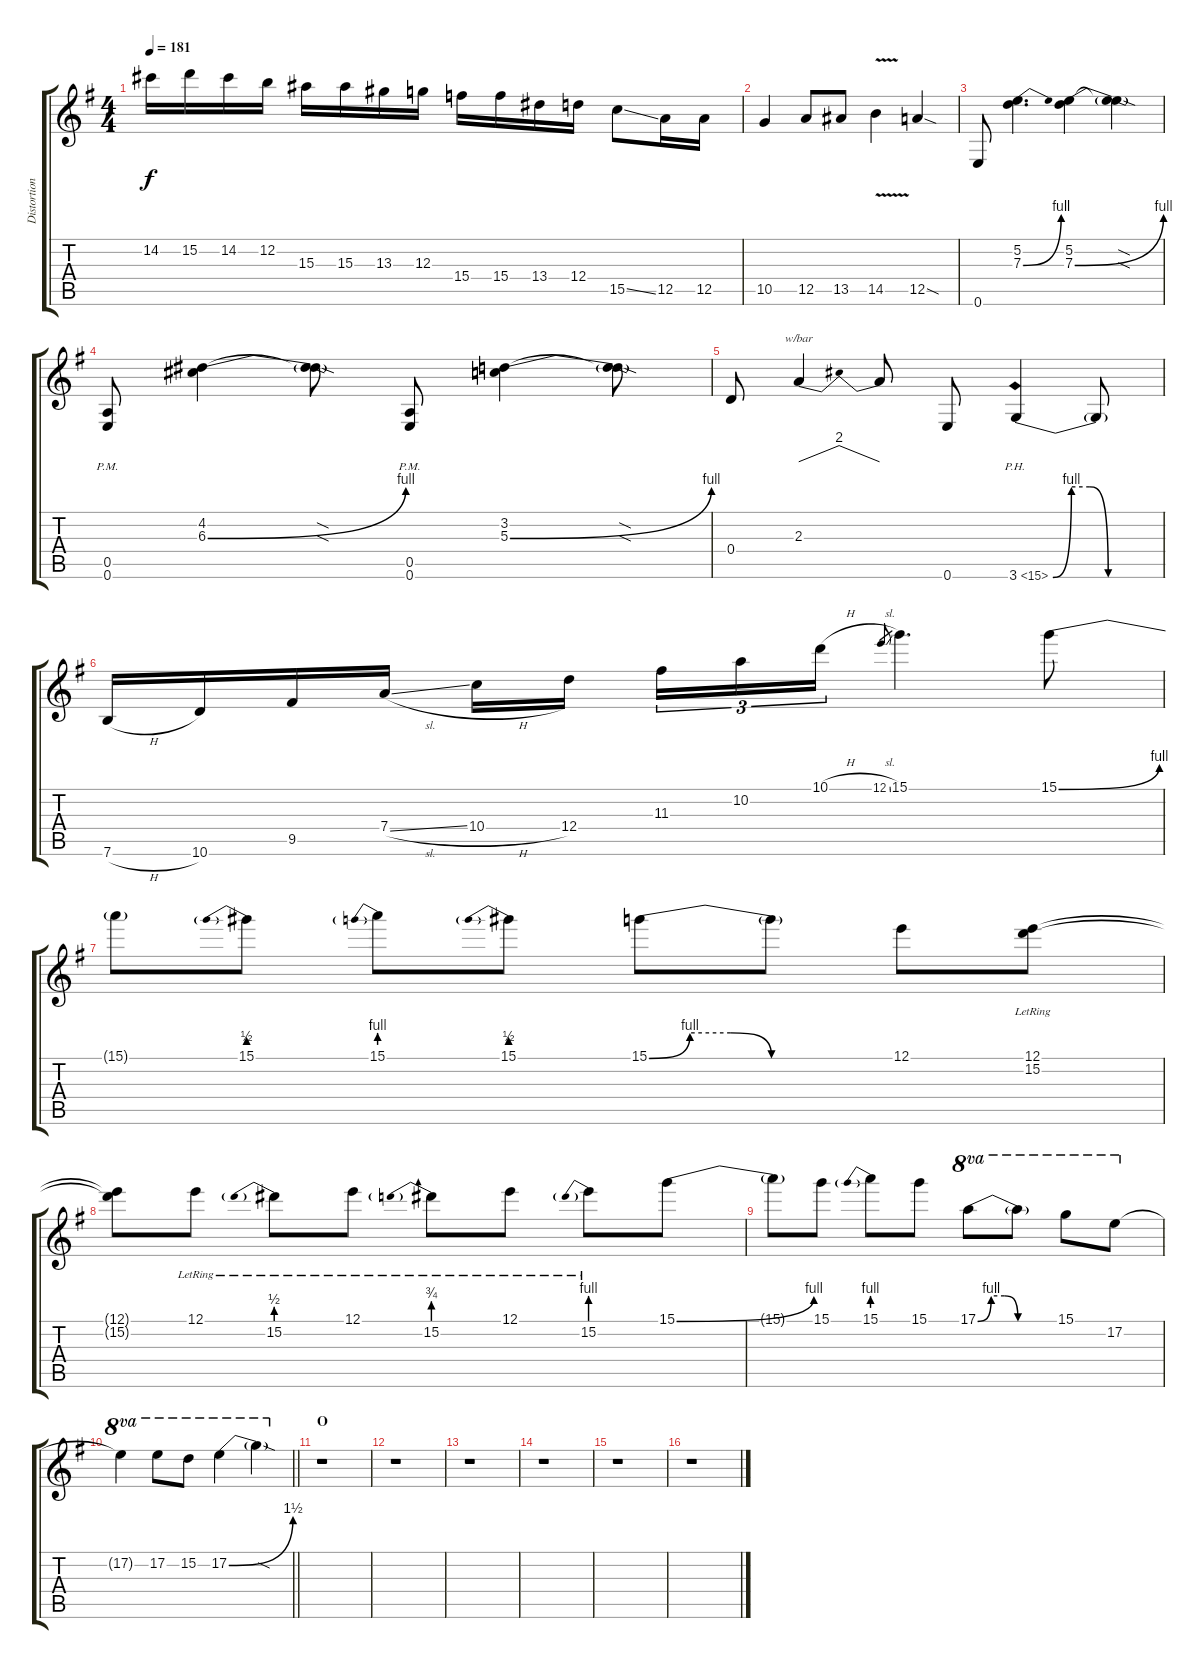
\track ("Distortion w/ Wah-wah 3" "Distortion") {instrument distortionguitar}
\staff {score tabs}
\tuning (E4 B3 G3 D3 A2 E2) {hide}
\ts (4 4)
\tempo 181
\clef g2
\ks g
14.2.16{dy f} 15.2.16 14.2.16 12.2.16 15.3.16 15.3.16 13.3.16 12.3.16 15.4.16 15.4.16 13.4.16 12.4.16 15.5{ss}.8 12.5.16 12.5.16 |
10.5.4 12.5.8 13.5.8 14.5{v}.4 12.5{sod}.4 |
0.6.8 (5.2 7.3{be (bend 0 0 60 4)}).4{d} (5.2 7.3{be (bend 0 0 60 4)}).4 (5.2{sod t} 7.3{sod t}).4 |
(0.5{pm} 0.6{pm}).8 (4.2 6.3{be (bend 0 0 60 4)}).4 (4.2{sod t} 6.3{sod t}).8 (0.5{pm} 0.6{pm}).8 (3.2 5.3{be (bend 0 0 60 4)}).4 (3.2{sod t} 5.3{sod t}).8 |
0.4.8 2.3.4{tbe (dip default 0 0 15 8 60 0)} 2.3{t}.8 0.6.8 3.6{be (custom 0 0 10 4 20 4 30 0 60 0) ph 12}.4 3.6{t}.8 |
7.6{h}.16 10.6.16 9.5.16 7.4{sl}.16 10.4{h}.16 12.4.16{beam splitsecondary} 11.3.16{tu (3 2)} 10.2.16{tu (3 2)} 10.1{h}.16{tu (3 2)} 12.1{sl}.8{gr} 15.1.4{d} 15.1{be (bend 0 0 60 4)}.8 |
15.1{t}.8 15.1{be (prebend 0 2 60 2)}.8 15.1{be (prebend 0 4 60 4)}.8 15.1{be (prebend 0 2 60 2)}.8 15.1{be (custom 0 0 10 4 20 4 30 0 60 0)}.8 15.1{t}.8 12.1.8 (12.1{lr} 15.2{lr}).8 |
(12.1{t} 15.2{t}).8 12.1{lr}.8 15.2{be (prebend 0 2 60 2) lr}.8 12.1{lr}.8 15.2{be (prebend 0 3 60 3) lr}.8 12.1{lr}.8 15.2{be (prebend 0 4 60 4) lr}.8 15.1{be (bend 0 0 60 4)}.8 |
15.1{t}.8 15.1.8 15.1{be (prebend 0 4 60 4)}.8 15.1.8 17.1{be (custom 0 0 10 4 20 4 30 0 60 0)}.8{ot 8va} 17.1{t}.8{ot 8va} 15.1.8{ot 8va} 17.2.8{ot 8va} |
\barLineRight lightlight
17.2{t}.4{ot 8va} 17.2.8{ot 8va} 15.2.8{ot 8va} 17.2{be (bend 0 0 60 6)}.4{ot 8va} 17.2{sod t}.4{ot 8va} |
\section ("" "O")
r.1 |
r.1 |
r.1 |
r.1 |
r.1 |
r.1
